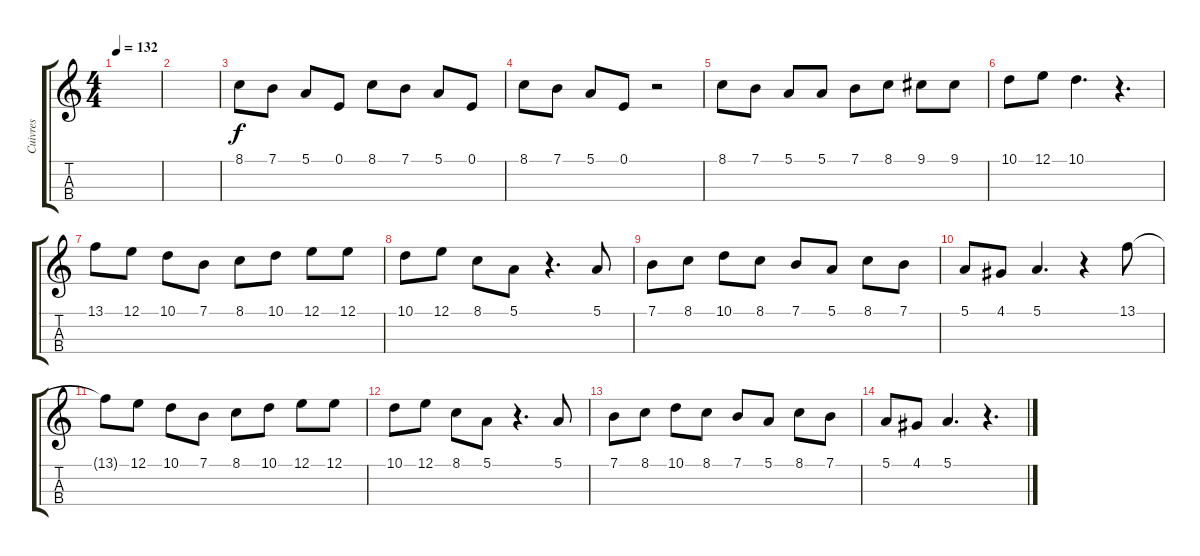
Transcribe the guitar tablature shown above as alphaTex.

\track ("Cuivres" "Cuivres") {instrument trombone}
\staff {score tabs}
\tuning (E4 B3 G3 D3) {hide}
\ts (4 4)
\tempo 132
\clef g2
\ks c
|
|
8.1.8 7.1.8 5.1.8 0.1.8 8.1.8 7.1.8 5.1.8 0.1.8 |
8.1.8 7.1.8 5.1.8 0.1.8 r.2 |
8.1.8 7.1.8 5.1.8 5.1.8 7.1.8 8.1.8 9.1.8 9.1.8 |
10.1.8 12.1.8 10.1.4{d} r.4{d} |
13.1.8 12.1.8 10.1.8 7.1.8 8.1.8 10.1.8 12.1.8 12.1.8 |
10.1.8 12.1.8 8.1.8 5.1.8 r.4{d} 5.1.8 |
7.1.8 8.1.8 10.1.8 8.1.8 7.1.8 5.1.8 8.1.8 7.1.8 |
5.1.8 4.1.8 5.1.4{d} r.4 13.1.8 |
13.1{t}.8 12.1.8 10.1.8 7.1.8 8.1.8 10.1.8 12.1.8 12.1.8 |
10.1.8 12.1.8 8.1.8 5.1.8 r.4{d} 5.1.8 |
7.1.8 8.1.8 10.1.8 8.1.8 7.1.8 5.1.8 8.1.8 7.1.8 |
5.1.8 4.1.8 5.1.4{d} r.4{d}
